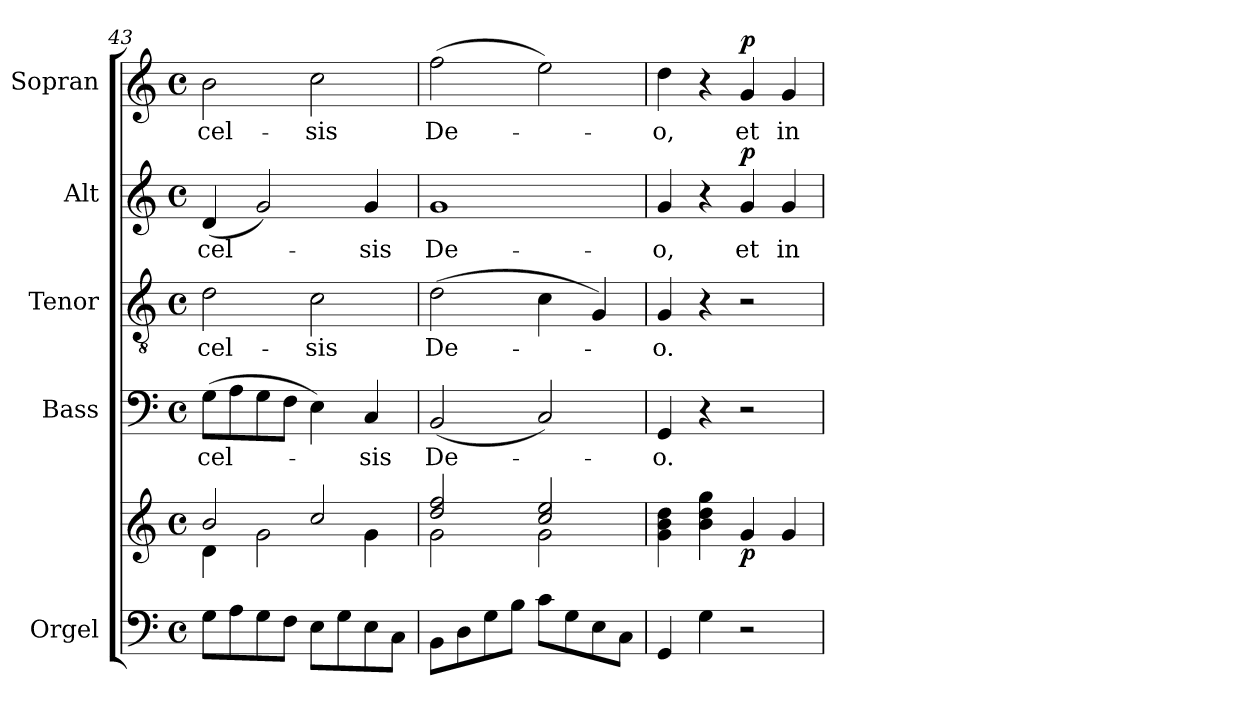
**kern	**kern	**dynam	**kern	**text	**kern	**text	**kern	**text	**dynam	**kern	**text	**dynam
*part5	*part5	*part5	*part4	*part4	*part3	*part3	*part2	*part2	*part2	*part1	*part1	*part1
*staff6	*staff5	*staff5/6	*staff4	*staff4	*staff3	*staff3	*staff2	*staff2	*staff2	*staff1	*staff1	*staff1
*I"Orgel	*	*	*I"Bass	*	*I"Tenor	*	*I"Alt	*	*	*I"Sopran	*	*
*I'Org.	*	*	*I'B.	*	*I'T.	*	*I'A.	*	*	*I'S.	*	*
*clefF4	*clefG2	*	*clefF4	*	*clefGv2	*	*clefG2	*	*	*clefG2	*	*
*k[]	*k[]	*	*k[]	*	*k[]	*	*k[]	*	*	*k[]	*	*
*C:	*C:	*	*C:	*	*C:	*	*C:	*	*	*C:	*	*
*M4/4	*M4/4	*	*M4/4	*	*M4/4	*	*M4/4	*	*	*M4/4	*	*
*met(c)	*met(c)	*	*met(c)	*	*met(c)	*	*met(c)	*	*	*met(c)	*	*
=43	=43	=43	=43	=43	=43	=43	=43	=43	=43	=43	=43	=43
*	*^	*	*	*	*	*	*	*	*	*	*	*
!	!	!	!	!	!LO:LY:b	!	!LO:LY:b	!	!LO:LY:b	!	!	!LO:LY:b	!
8G\L	2b/	4d\	.	(>8G\L	-cel-	2d\	-cel-	(<4d/	-cel-	.	2b\	-cel-	.
8A\	.	.	.	8A\	.	.	.	.	.	.	.	.	.
8G\	.	2g\	.	8G\	.	.	.	2g/)	.	.	.	.	.
8F\J	.	.	.	8F\J	.	.	.	.	.	.	.	.	.
!	!	!	!	!	!	!	!LO:LY:b	!	!	!	!	!LO:LY:b	!
8E\L	2cc/	.	.	4E\)	.	2c\	-sis	.	.	.	2cc\	-sis	.
8G\	.	.	.	.	.	.	.	.	.	.	.	.	.
!	!	!	!	!	!LO:LY:b	!	!	!	!LO:LY:b	!	!	!	!
8E\	.	4g\	.	4C/	-sis	.	.	4g/	-sis	.	.	.	.
8C\J	.	.	.	.	.	.	.	.	.	.	.	.	.
=44	=44	=44	=44	=44	=44	=44	=44	=44	=44	=44	=44	=44	=44
!	!	!	!	!	!LO:LY:b	!	!LO:LY:b	!	!LO:LY:b	!	!	!LO:LY:b	!
8BB\L	2dd/ 2ff/	2g\	.	(<2BB/	De-	(>2d\	De-	1g	De-	.	(>2ff\	De-	.
8D\	.	.	.	.	.	.	.	.	.	.	.	.	.
8G\	.	.	.	.	.	.	.	.	.	.	.	.	.
8B\J	.	.	.	.	.	.	.	.	.	.	.	.	.
8c\L	2cc/ 2ee/	2g\	.	2C/)	.	4c\	.	.	.	.	2ee\)	.	.
8G\	.	.	.	.	.	.	.	.	.	.	.	.	.
8E\	.	.	.	.	.	4G/)	.	.	.	.	.	.	.
8C\J	.	.	.	.	.	.	.	.	.	.	.	.	.
*	*v	*v	*	*	*	*	*	*	*	*	*	*	*
!!LO:LB:g=z
=45	=45	=45	=45	=45	=45	=45	=45	=45	=45	=45	=45	=45
!	!	!	!	!LO:LY:b	!	!LO:LY:b	!	!LO:LY:b	!	!	!LO:LY:b	!
4GG/	4g\ 4b\ 4dd\	.	4GG/	-o.	4G/	-o.	4g/	-o,	.	4dd\	-o,	.
4G\	4b\ 4dd\ 4gg\	.	4r	.	4r	.	4r	.	.	4r	.	.
!	!	!LO:DY:b	!	!	!	!	!	!LO:LY:b	!LO:DY:a	!	!LO:LY:b	!LO:DY:a
2r	4g/	p	2r	.	2r	.	4g/	et	p	4g/	et	p
!	!	!	!	!	!	!	!	!LO:LY:b	!	!	!LO:LY:b	!
.	4g/	.	.	.	.	.	4g/	in	.	4g/	in	.
=	=	=	=	=	=	=	=	=	=	=	=	=
*-	*-	*-	*-	*-	*-	*-	*-	*-	*-	*-	*-	*-
